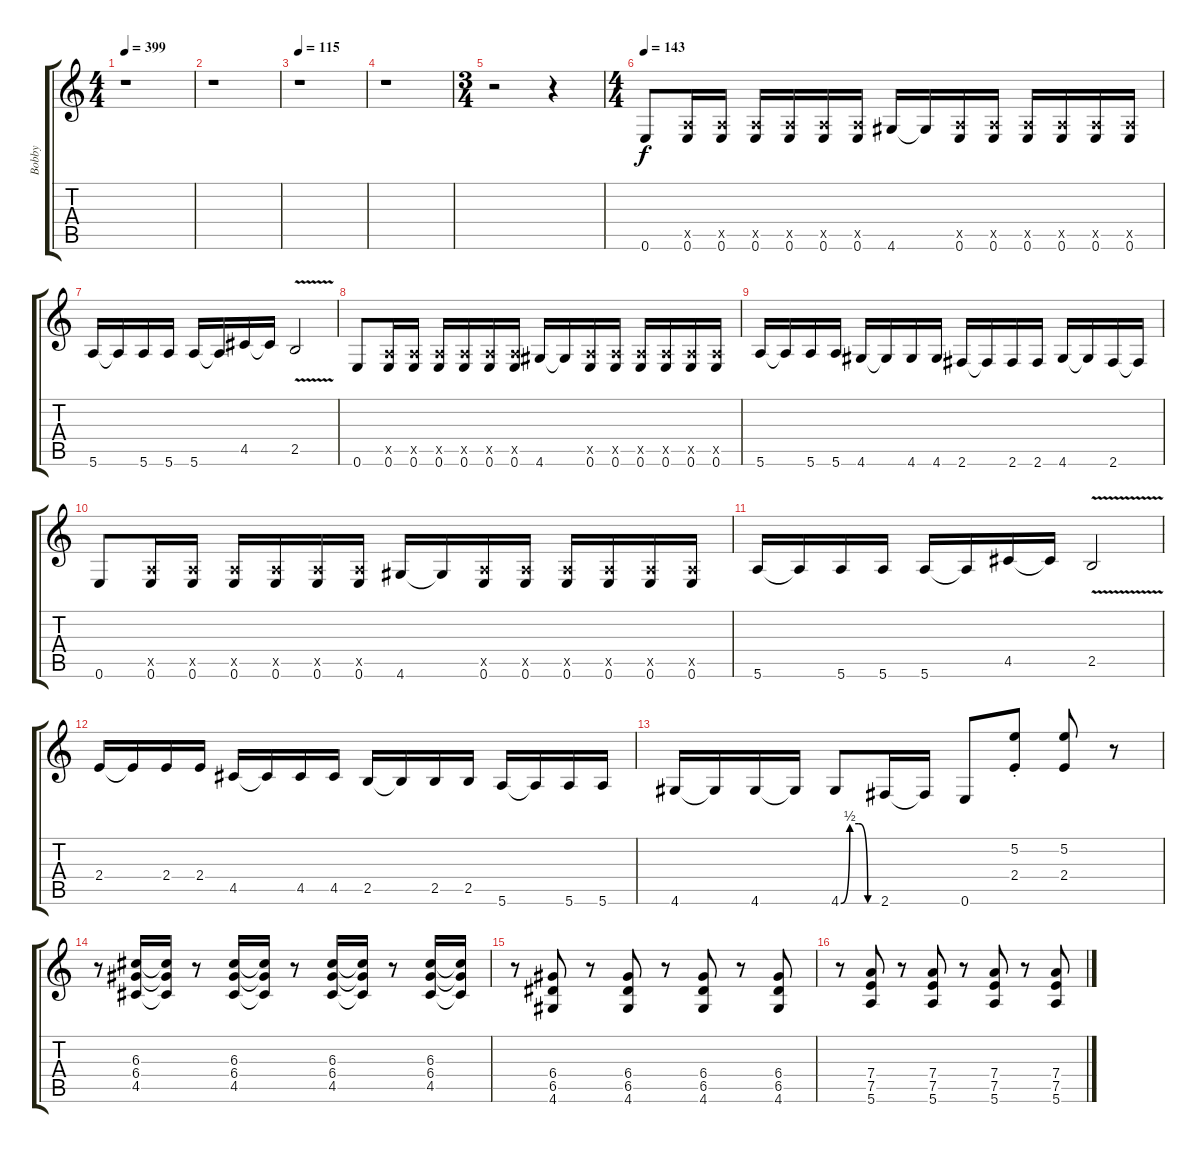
\track ("Bobby" "Bobby") {instrument distortionguitar}
\staff {score tabs}
\tuning (E4 B3 G3 D3 A2 E2) {hide}
\ts (4 4)
\tempo 399
\clef g2
\ks c
r.1{dy f instrument distortionguitar} |
r.1 |
\tempo 115
r.1 |
r.1 |
\ts (3 4)
r.2 r.4 |
\ts (4 4)
\tempo 143
0.6.8 (0.5{x} 0.6).16 (0.5{x} 0.6).16 (0.5{x} 0.6).16 (0.5{x} 0.6).16 (0.5{x} 0.6).16 (0.5{x} 0.6).16 4.6.16 4.6{t}.16 (0.5{x} 0.6).16 (0.5{x} 0.6).16 (0.5{x} 0.6).16 (0.5{x} 0.6).16 (0.5{x} 0.6).16 (0.5{x} 0.6).16 |
5.6.16 5.6{t}.16 5.6.16 5.6.16 5.6.16 5.6{t}.16 4.5.16 4.5{t}.16 2.5{v}.2 |
0.6.8 (0.5{x} 0.6).16 (0.5{x} 0.6).16 (0.5{x} 0.6).16 (0.5{x} 0.6).16 (0.5{x} 0.6).16 (0.5{x} 0.6).16 4.6.16 4.6{t}.16 (0.5{x} 0.6).16 (0.5{x} 0.6).16 (0.5{x} 0.6).16 (0.5{x} 0.6).16 (0.5{x} 0.6).16 (0.5{x} 0.6).16 |
5.6.16 5.6{t}.16 5.6.16 5.6.16 4.6.16 4.6{t}.16 4.6.16 4.6.16 2.6.16 2.6{t}.16 2.6.16 2.6.16 4.6.16 4.6{t}.16 2.6.16 2.6{t}.16 |
0.6.8 (0.5{x} 0.6).16 (0.5{x} 0.6).16 (0.5{x} 0.6).16 (0.5{x} 0.6).16 (0.5{x} 0.6).16 (0.5{x} 0.6).16 4.6.16 4.6{t}.16 (0.5{x} 0.6).16 (0.5{x} 0.6).16 (0.5{x} 0.6).16 (0.5{x} 0.6).16 (0.5{x} 0.6).16 (0.5{x} 0.6).16 |
5.6.16 5.6{t}.16 5.6.16 5.6.16 5.6.16 5.6{t}.16 4.5.16 4.5{t}.16 2.5{v}.2 |
2.4.16 2.4{t}.16 2.4.16 2.4.16 4.5.16 4.5{t}.16 4.5.16 4.5.16 2.5.16 2.5{t}.16 2.5.16 2.5.16 5.6.16 5.6{t}.16 5.6.16 5.6.16 |
4.6.16 4.6{t}.16 4.6.16 4.6{t}.16 4.6{be (custom 0 0 15 2 30 2 45 0 60 0)}.8 2.6.16 2.6{t}.16 0.6.8 (5.2{st} 2.4{st}).8 (5.2 2.4).8 r.8 |
r.8 (6.3 6.4 4.5).16 (6.3{t} 6.4{t} 4.5{t}).16 r.8 (6.3 6.4 4.5).16 (6.3{t} 6.4{t} 4.5{t}).16 r.8 (6.3 6.4 4.5).16 (6.3{t} 6.4{t} 4.5{t}).16 r.8 (6.3 6.4 4.5).16 (6.3{t} 6.4{t} 4.5{t}).16 |
r.8 (6.4 6.5 4.6).8 r.8 (6.4 6.5 4.6).8 r.8 (6.4 6.5 4.6).8 r.8 (6.4 6.5 4.6).8 |
r.8 (7.4 7.5 5.6).8 r.8 (7.4 7.5 5.6).8 r.8 (7.4 7.5 5.6).8 r.8 (7.4 7.5 5.6).8
